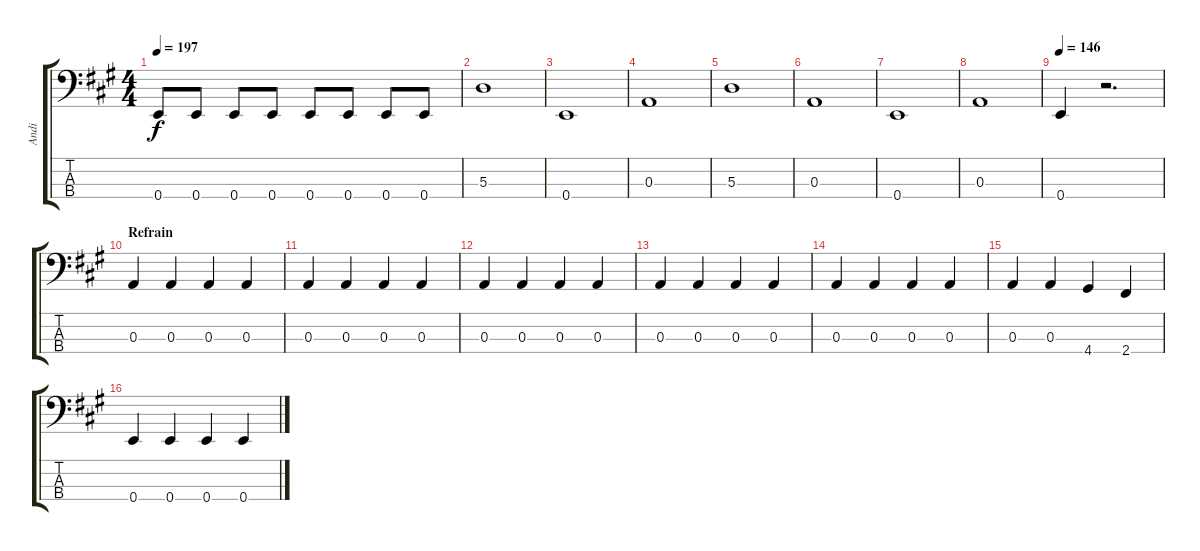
\track ("Andi" "Andi") {instrument electricbasspick}
\staff {score tabs}
\tuning (G2 D2 A1 E1) {hide}
\ts (4 4)
\tempo 197
\clef f4
\ks a
0.4.8{dy f} 0.4.8 0.4.8 0.4.8 0.4.8 0.4.8 0.4.8 0.4.8 |
5.3.1 |
0.4.1 |
0.3.1 |
5.3.1 |
0.3.1 |
0.4.1 |
0.3.1 |
\tempo 146
0.4.4 r.2{d} |
\section ("" "Refrain")
0.3.4 0.3.4 0.3.4 0.3.4 |
0.3.4 0.3.4 0.3.4 0.3.4 |
0.3.4 0.3.4 0.3.4 0.3.4 |
0.3.4 0.3.4 0.3.4 0.3.4 |
0.3.4 0.3.4 0.3.4 0.3.4 |
0.3.4 0.3.4 4.4.4 2.4.4 |
0.4.4 0.4.4 0.4.4 0.4.4
